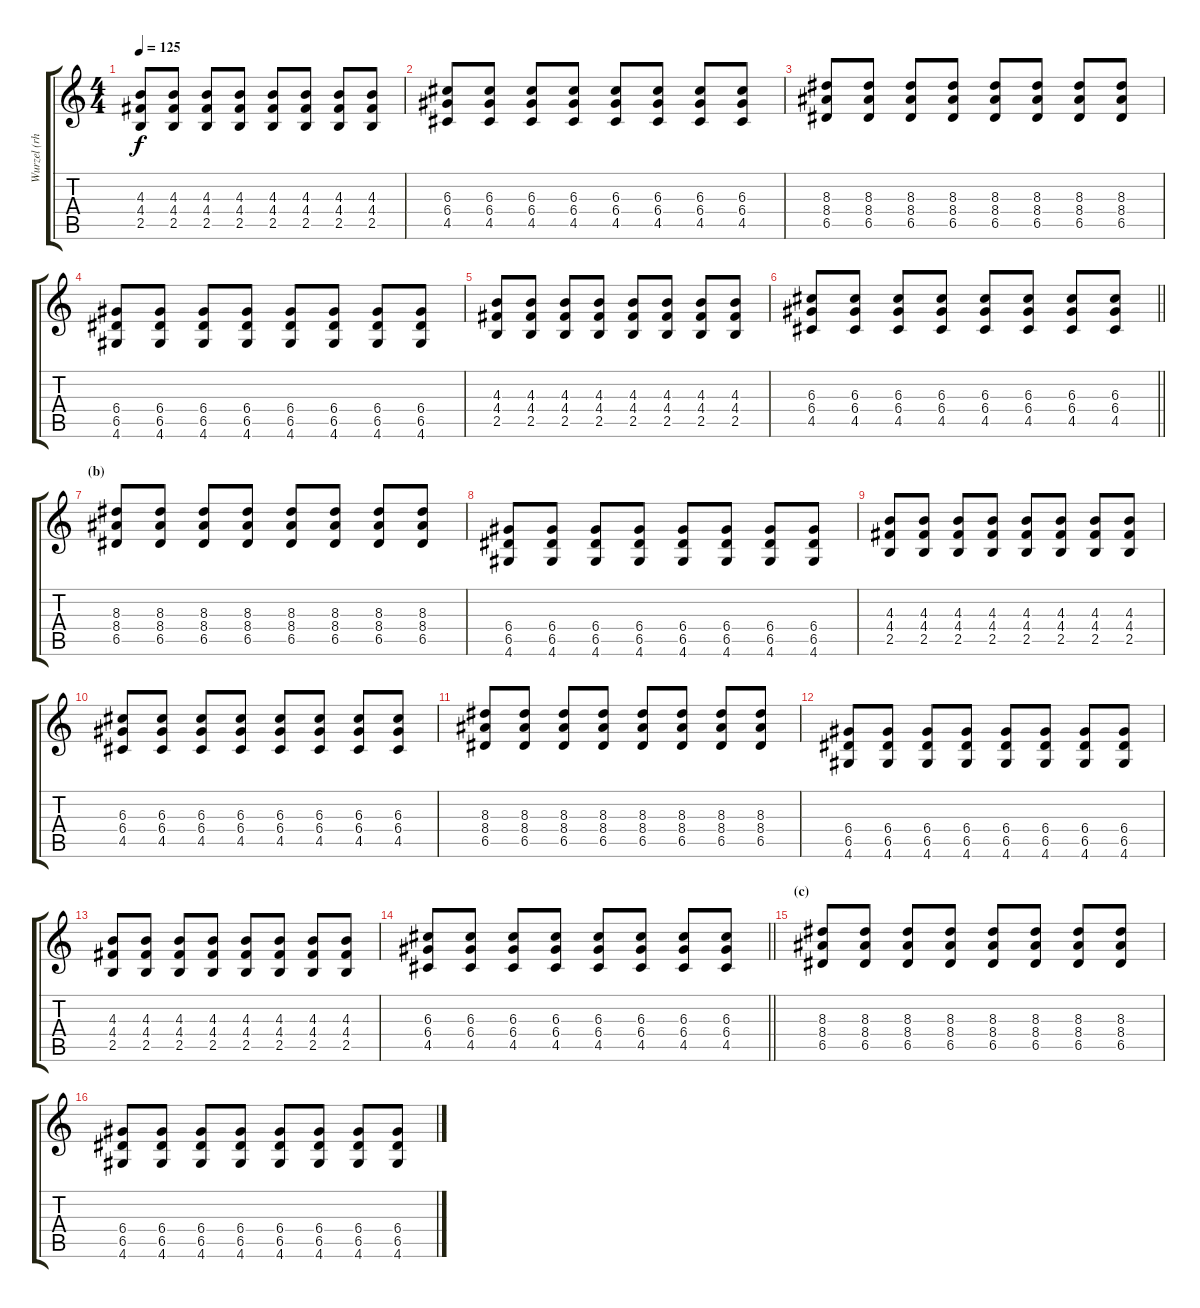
\track ("Wurzel (rhythm)" "Wurzel (rh") {instrument overdrivenguitar}
\staff {score tabs}
\tuning (E4 B3 G3 D3 A2 E2) {hide}
\ts (4 4)
\tempo 125
\clef g2
\ks c
(4.3 4.4 2.5).8{dy f} (4.3 4.4 2.5).8 (4.3 4.4 2.5).8 (4.3 4.4 2.5).8 (4.3 4.4 2.5).8 (4.3 4.4 2.5).8 (4.3 4.4 2.5).8 (4.3 4.4 2.5).8 |
(6.3 6.4 4.5).8 (6.3 6.4 4.5).8 (6.3 6.4 4.5).8 (6.3 6.4 4.5).8 (6.3 6.4 4.5).8 (6.3 6.4 4.5).8 (6.3 6.4 4.5).8 (6.3 6.4 4.5).8 |
(8.3 8.4 6.5).8 (8.3 8.4 6.5).8 (8.3 8.4 6.5).8 (8.3 8.4 6.5).8 (8.3 8.4 6.5).8 (8.3 8.4 6.5).8 (8.3 8.4 6.5).8 (8.3 8.4 6.5).8 |
(6.4 6.5 4.6).8 (6.4 6.5 4.6).8 (6.4 6.5 4.6).8 (6.4 6.5 4.6).8 (6.4 6.5 4.6).8 (6.4 6.5 4.6).8 (6.4 6.5 4.6).8 (6.4 6.5 4.6).8 |
(4.3 4.4 2.5).8 (4.3 4.4 2.5).8 (4.3 4.4 2.5).8 (4.3 4.4 2.5).8 (4.3 4.4 2.5).8 (4.3 4.4 2.5).8 (4.3 4.4 2.5).8 (4.3 4.4 2.5).8 |
\barLineRight lightlight
(6.3 6.4 4.5).8 (6.3 6.4 4.5).8 (6.3 6.4 4.5).8 (6.3 6.4 4.5).8 (6.3 6.4 4.5).8 (6.3 6.4 4.5).8 (6.3 6.4 4.5).8 (6.3 6.4 4.5).8 |
\section ("" "(b)")
(8.3 8.4 6.5).8 (8.3 8.4 6.5).8 (8.3 8.4 6.5).8 (8.3 8.4 6.5).8 (8.3 8.4 6.5).8 (8.3 8.4 6.5).8 (8.3 8.4 6.5).8 (8.3 8.4 6.5).8 |
(6.4 6.5 4.6).8 (6.4 6.5 4.6).8 (6.4 6.5 4.6).8 (6.4 6.5 4.6).8 (6.4 6.5 4.6).8 (6.4 6.5 4.6).8 (6.4 6.5 4.6).8 (6.4 6.5 4.6).8 |
(4.3 4.4 2.5).8 (4.3 4.4 2.5).8 (4.3 4.4 2.5).8 (4.3 4.4 2.5).8 (4.3 4.4 2.5).8 (4.3 4.4 2.5).8 (4.3 4.4 2.5).8 (4.3 4.4 2.5).8 |
(6.3 6.4 4.5).8 (6.3 6.4 4.5).8 (6.3 6.4 4.5).8 (6.3 6.4 4.5).8 (6.3 6.4 4.5).8 (6.3 6.4 4.5).8 (6.3 6.4 4.5).8 (6.3 6.4 4.5).8 |
(8.3 8.4 6.5).8 (8.3 8.4 6.5).8 (8.3 8.4 6.5).8 (8.3 8.4 6.5).8 (8.3 8.4 6.5).8 (8.3 8.4 6.5).8 (8.3 8.4 6.5).8 (8.3 8.4 6.5).8 |
(6.4 6.5 4.6).8 (6.4 6.5 4.6).8 (6.4 6.5 4.6).8 (6.4 6.5 4.6).8 (6.4 6.5 4.6).8 (6.4 6.5 4.6).8 (6.4 6.5 4.6).8 (6.4 6.5 4.6).8 |
(4.3 4.4 2.5).8 (4.3 4.4 2.5).8 (4.3 4.4 2.5).8 (4.3 4.4 2.5).8 (4.3 4.4 2.5).8 (4.3 4.4 2.5).8 (4.3 4.4 2.5).8 (4.3 4.4 2.5).8 |
\barLineRight lightlight
(6.3 6.4 4.5).8 (6.3 6.4 4.5).8 (6.3 6.4 4.5).8 (6.3 6.4 4.5).8 (6.3 6.4 4.5).8 (6.3 6.4 4.5).8 (6.3 6.4 4.5).8 (6.3 6.4 4.5).8 |
\section ("" "(c)")
(8.3 8.4 6.5).8 (8.3 8.4 6.5).8 (8.3 8.4 6.5).8 (8.3 8.4 6.5).8 (8.3 8.4 6.5).8 (8.3 8.4 6.5).8 (8.3 8.4 6.5).8 (8.3 8.4 6.5).8 |
(6.4 6.5 4.6).8{volume 5} (6.4 6.5 4.6).8 (6.4 6.5 4.6).8 (6.4 6.5 4.6).8 (6.4 6.5 4.6).8 (6.4 6.5 4.6).8 (6.4 6.5 4.6).8 (6.4 6.5 4.6).8
